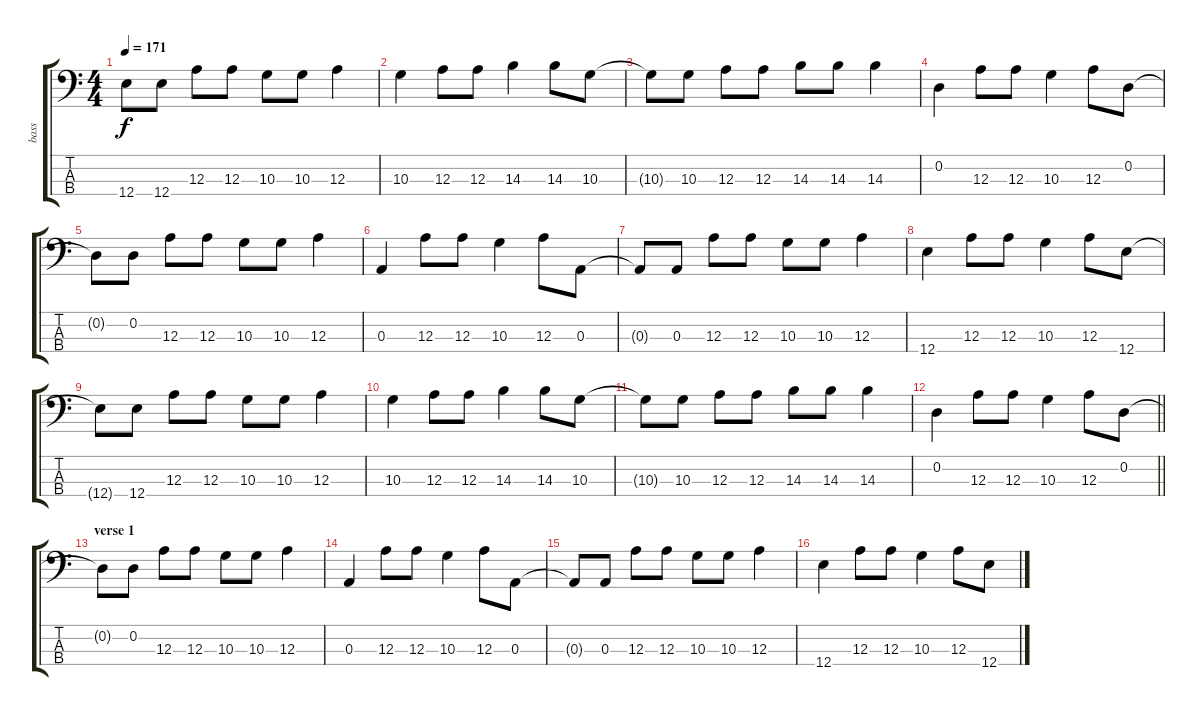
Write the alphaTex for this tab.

\track ("bass" "bass") {instrument electricbassfinger}
\staff {score tabs}
\tuning (G2 D2 A1 E1) {hide}
\ts (4 4)
\tempo 171
\clef f4
\ks c
12.4{t}.8{dy f} 12.4.8 12.3.8 12.3.8 10.3.8 10.3.8 12.3.4 |
10.3.4 12.3.8 12.3.8 14.3.4 14.3.8 10.3.8 |
10.3{t}.8 10.3.8 12.3.8 12.3.8 14.3.8 14.3.8 14.3.4 |
0.2.4 12.3.8 12.3.8 10.3.4 12.3.8 0.2.8 |
0.2{t}.8 0.2.8 12.3.8 12.3.8 10.3.8 10.3.8 12.3.4 |
0.3.4 12.3.8 12.3.8 10.3.4 12.3.8 0.3.8 |
0.3{t}.8 0.3.8 12.3.8 12.3.8 10.3.8 10.3.8 12.3.4 |
12.4.4 12.3.8 12.3.8 10.3.4 12.3.8 12.4.8 |
12.4{t}.8 12.4.8 12.3.8 12.3.8 10.3.8 10.3.8 12.3.4 |
10.3.4 12.3.8 12.3.8 14.3.4 14.3.8 10.3.8 |
10.3{t}.8 10.3.8 12.3.8 12.3.8 14.3.8 14.3.8 14.3.4 |
\barLineRight lightlight
0.2.4 12.3.8 12.3.8 10.3.4 12.3.8 0.2.8 |
\section ("" "verse 1")
0.2{t}.8 0.2.8 12.3.8 12.3.8 10.3.8 10.3.8 12.3.4 |
0.3.4 12.3.8 12.3.8 10.3.4 12.3.8 0.3.8 |
0.3{t}.8 0.3.8 12.3.8 12.3.8 10.3.8 10.3.8 12.3.4 |
12.4.4 12.3.8 12.3.8 10.3.4 12.3.8 12.4.8
